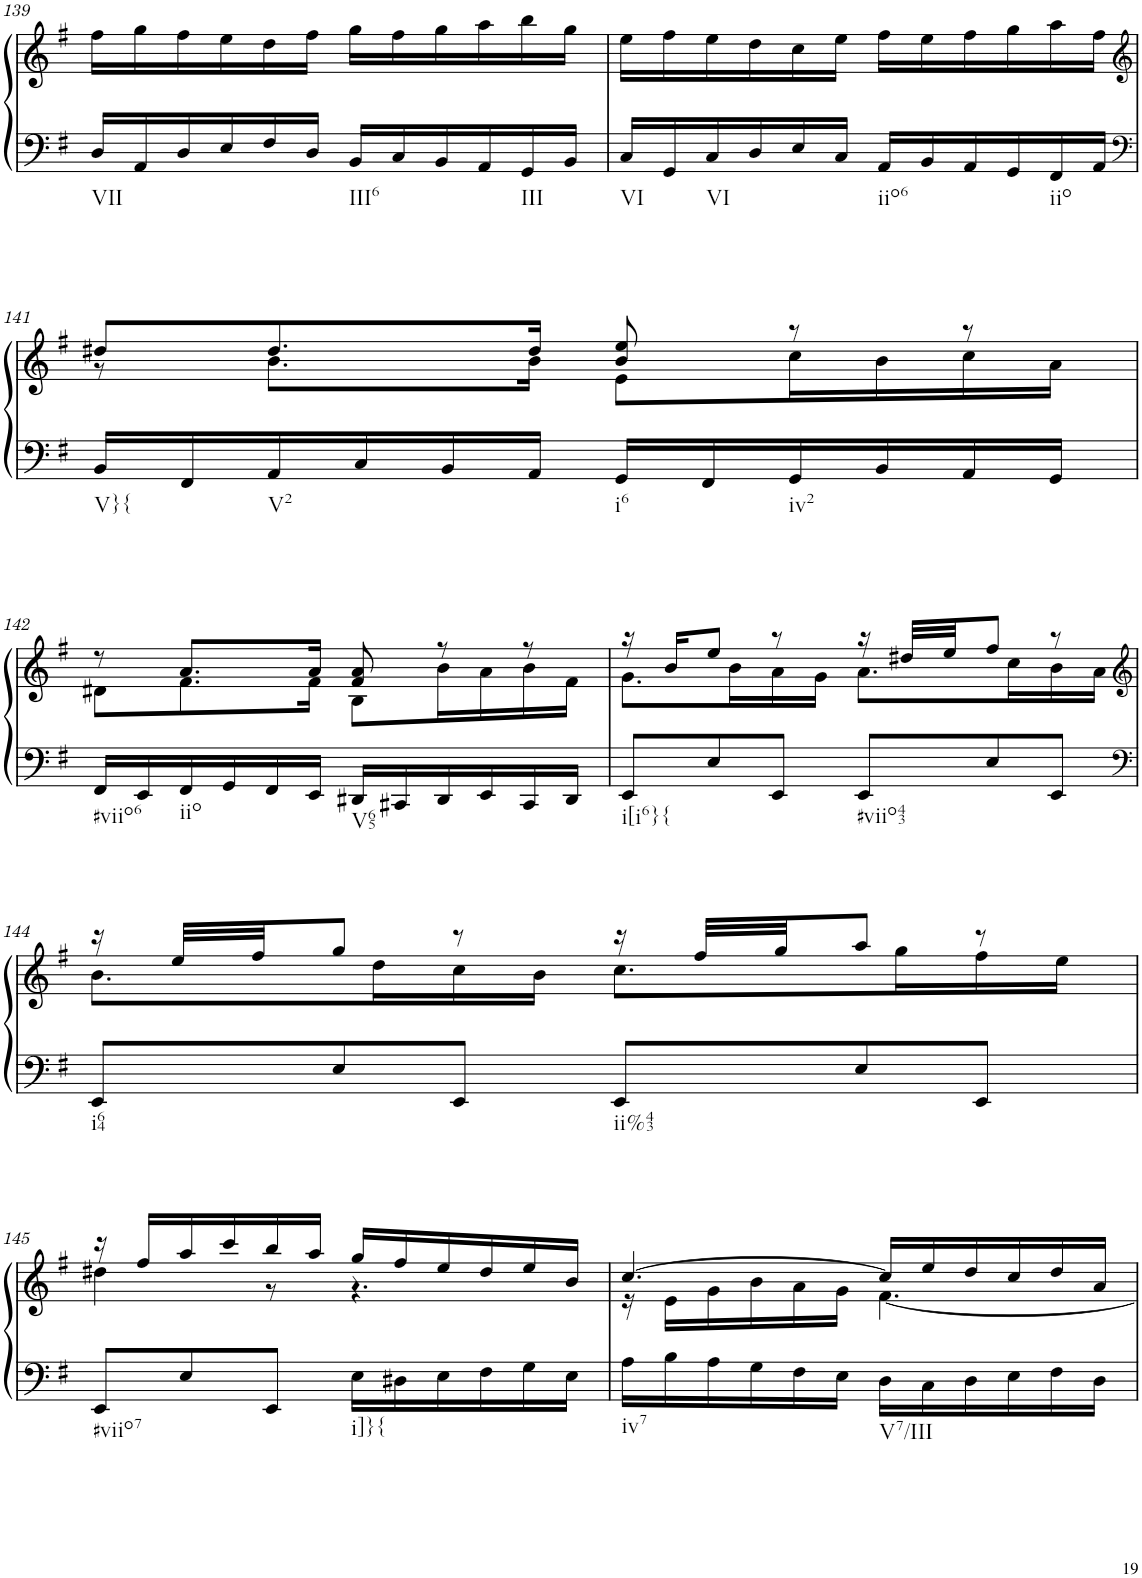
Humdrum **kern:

**kern	**kern
*part1	*part1
*staff2	*staff1
*I"unbenannt9	*
!!LO:PB:g=z
*clefF4	*clefG2
*k[f#]	*k[f#]
*M6/8	*M6/8
=139	=139
!LO:TX:b:t=VII	!
16D/LL	16ff#\LL
16AA/	16gg\
16D/	16ff#\
16E/	16ee\
16F#/	16dd\
16D/JJ	16ff#\JJ
!LO:TX:b:t=III6	!
16BB/LL	16gg\LL
16C/	16ff#\
16BB/	16gg\
16AA/	16aa\
!LO:TX:b:t=III	!
16GG/	16bb\
16BB/JJ	16gg\JJ
=140	=140
!LO:TX:b:t=VI	!
16C/LL	16ee\LL
16GG/	16ff#\
!LO:TX:b:t=VI	!
16C/	16ee\
16D/	16dd\
16E/	16cc\
16C/JJ	16ee\JJ
!LO:TX:b:t=iio6	!
16AA/LL	16ff#\LL
16BB/	16ee\
16AA/	16ff#\
16GG/	16gg\
!LO:TX:b:t=iio	!
16FF#/	16aa\
16AA/JJ	16ff#\JJ
!!LO:LB:g=z
=141	=141
*clefF4	*clefG2
*	*^
!LO:TX:b:t=V}{	!	!
16BB/LL	8dd#X/L	8r
16FF#/	.	.
!LO:TX:b:t=V2	!	!
16AA/	8.dd#/	8.b\L
16C/	.	.
16BB/	.	.
16AA/JJ	16dd#/Jk	16b\Jk
!LO:TX:b:t=i6	!	!
16GG/LL	8b/ 8ee/	8e\L
16FF#/	.	.
!LO:TX:b:t=iv2	!	!
16GG/	8r	16cc\L
16BB/	.	16b\
16AA/	8r	16cc\
16GG/JJ	.	16a\JJ
!!LO:LB:g=z	!!
=142	=142	=142
!LO:TX:b:t=#viio6	!	!
16FF#/LL	8r	8d#X\L
16EE/	.	.
!LO:TX:b:t=iio	!	!
16FF#/	8.a/L	8.f#\
16GG/	.	.
16FF#/	.	.
16EE/JJ	16a/Jk	16f#\Jk
!LO:TX:b:t=V65	!	!
16DD#X/LL	8f#/ 8a/	8B\L
16CC#X/	.	.
16DD#/	8r	16b\L
16EE/	.	16a\
16CC#/	8r	16b\
16DD#/JJ	.	16f#\JJ
=143	=143	=143
!LO:TX:b:t=i[i6}{	!	!
8EE/L	16r	8.g\L
.	16b/KL	.
8E/	8ee/J	.
.	.	16b\L
8EE/J	8r	16a\
.	.	16g\JJ
!LO:TX:b:t=#viio43	!	!
8EE/L	16r	8.a\L
.	32dd#X/LLL	.
.	32ee/JJ	.
8E/	8ff#/J	.
.	.	16cc\L
8EE/J	8r	16b\
.	.	16a\JJ
!!LO:LB:g=z	!!
=144	=144	=144
*clefF4	*clefG2	*
!LO:TX:b:t=i64	!	!
8EE/L	16r	8.b\L
.	32ee/LLL	.
.	32ff#/JJ	.
8E/	8gg/J	.
.	.	16dd\L
8EE/J	8r	16cc\
.	.	16b\JJ
!LO:TX:b:t=ii%43	!	!
8EE/L	16r	8.cc\L
.	32ff#/LLL	.
.	32gg/JJ	.
8E/	8aa/J	.
.	.	16gg\L
8EE/J	8r	16ff#\
.	.	16ee\JJ
!!LO:LB:g=z	!!
=145	=145	=145
!LO:TX:b:t=#viio7	!	!
8EE/L	16r	4dd#X\
.	16ff#/LL	.
8E/	16aa/	.
.	16ccc/	.
8EE/J	16bb/	8r
.	16aa/JJ	.
!LO:TX:b:t=i]}{	!	!
16E\LL	16gg/LL	4.r
16D#X\	16ff#/	.
16E\	16ee/	.
16F#\	16dd#/	.
16G\	16ee/	.
16E\JJ	16b/JJ	.
=146	=146	=146
!LO:TX:b:t=iv7	!	!
16A\LL	[4.cc/	16r
16B\	.	16e\LL
16A\	.	16g\
16G\	.	16b\
16F#\	.	16a\
16E\JJ	.	16g\JJ
!LO:TX:b:t=V7/III	!	!
16D\LL	16cc/LL]	[4.f#\
16C\	16ee/	.
16D\	16dd/	.
16E\	16cc/	.
16F#\	16dd/	.
16D\JJ	16a/JJ	.
*	*v	*v
=	=
*-	*-
